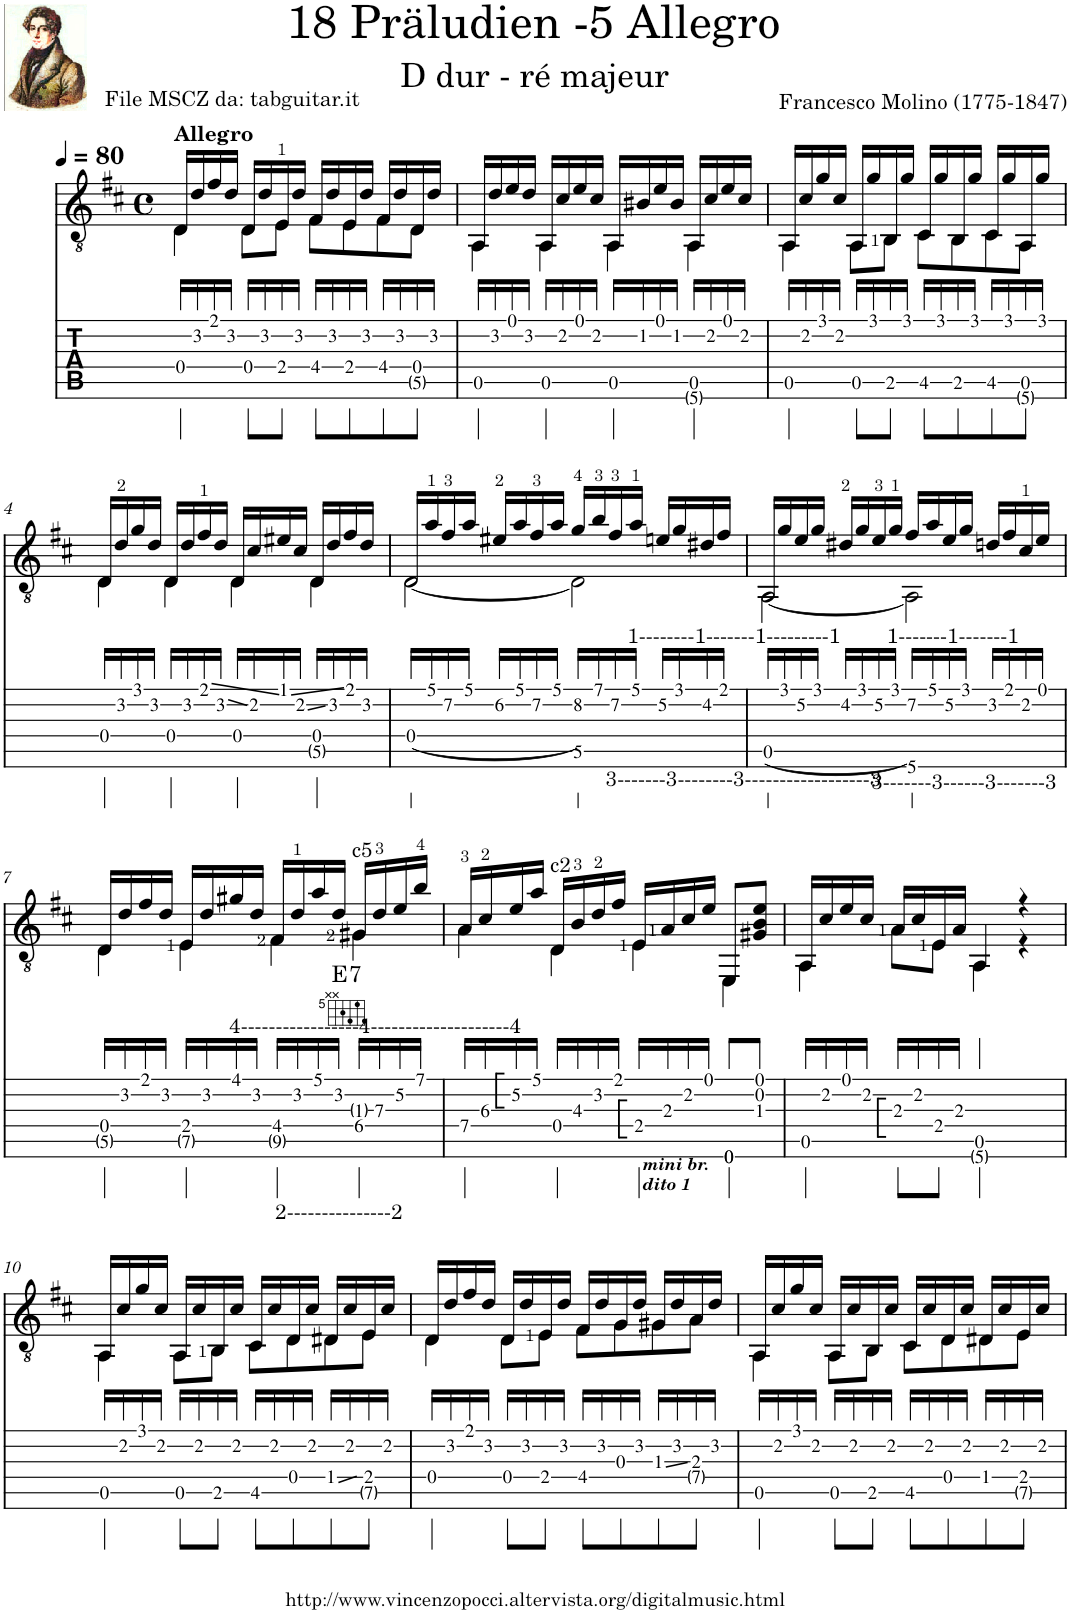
**kern	**harte	**kern
*part2	*part2	*part1
*staff2	*	*staff1
*I"Chitarra classica (Intavolatura)	*	*I"Classical Guitar
*stria6	*	*
*	*	*clefGv2
*k[f#c#]	*	*k[f#c#]
*M4/4	*	*M4/4
*met(c)	*	*met(c)
*MM80	*	*MM80
=1	=1	=1
*^	*	*^
!	!	!	!LO:TX:a:B:t=Allegro	!
16D/LL	4D\	.	16D/LL	4D\
16d/	.	.	16d/	.
16f#/	.	.	16f#/	.
16d/JJ	.	.	16d/JJ	.
16D/LL	8D\L	.	16D/LL	8D\L
16d/	.	.	16d/	.
16E/	8E\J	.	16E/	8E\J
16d/JJ	.	.	16d/JJ	.
16F#/LL	8F#\L	.	16F#/LL	8F#\L
16d/	.	.	16d/	.
16E/	8E\	.	16E/	8E\
16d/JJ	.	.	16d/JJ	.
16F#/LL	8F#\	.	16F#/LL	8F#\
16d/	.	.	16d/	.
16D/	8D\J	.	16D/	8D\J
16d/JJ	.	.	16d/JJ	.
=2	=2	=2	=2	=2
16AA/LL	4AA\	.	16AA/LL	4AA\
16d/	.	.	16d/	.
16e/	.	.	16e/	.
16d/JJ	.	.	16d/JJ	.
16AA/LL	4AA\	.	16AA/LL	4AA\
16c#/	.	.	16c#/	.
16e/	.	.	16e/	.
16c#/JJ	.	.	16c#/JJ	.
16AA/LL	4AA\	.	16AA/LL	4AA\
16B#X/	.	.	16B#X/	.
16e/	.	.	16e/	.
16B#/JJ	.	.	16B#/JJ	.
16AA/LL	4AA\	.	16AA/LL	4AA\
16c#/	.	.	16c#/	.
16e/	.	.	16e/	.
16c#/JJ	.	.	16c#/JJ	.
=3	=3	=3	=3	=3
16AA/LL	4AA\	.	16AA/LL	4AA\
16c#/	.	.	16c#/	.
16g/	.	.	16g/	.
16c#/JJ	.	.	16c#/JJ	.
16AA/LL	8AA\L	.	16AA/LL	8AA\L
16g/	.	.	16g/	.
16BB/	8BB\J	.	16BB/	8BB\J
16g/JJ	.	.	16g/JJ	.
16C#/LL	8C#\L	.	16C#/LL	8C#\L
16g/	.	.	16g/	.
16BB/	8BB\	.	16BB/	8BB\
16g/JJ	.	.	16g/JJ	.
16C#/LL	8C#\	.	16C#/LL	8C#\
16g/	.	.	16g/	.
16AA/	8AA\J	.	16AA/	8AA\J
16g/JJ	.	.	16g/JJ	.
!!LO:LB:g=z	!!
=4	=4	=4	=4	=4
16D/LL	4D\	.	16D/LL	4D\
16d/	.	.	16d/	.
16g/	.	.	16g/	.
16d/JJ	.	.	16d/JJ	.
16D/LL	4D\	.	16D/LL	4D\
16d/	.	.	16d/	.
16f#/	.	.	16f#/	.
16d/JJ	.	.	16d/JJ	.
16D/LL	4D\	.	16D/LL	4D\
16c#/	.	.	16c#/	.
16e#X/	.	.	16e#X/	.
16c#/JJ	.	.	16c#/JJ	.
16D/LL	4D\	.	16D/LL	4D\
16d/	.	.	16d/	.
16f#/	.	.	16f#/	.
16d/JJ	.	.	16d/JJ	.
=5	=5	=5	=5	=5
!	!	!	!LO:N:head=open	!
16D/LL	[2D\	.	16D/LL	[2D\
16a/	.	.	16a/	.
16f#/	.	.	16f#/	.
16a/JJ	.	.	16a/JJ	.
16e#X/LL	.	.	16e#X/LL	.
16a/	.	.	16a/	.
16f#/	.	.	16f#/	.
16a/JJ	.	.	16a/JJ	.
16g/LL	2D\]	.	16g/LL	2D\]
16b/	.	.	16b/	.
!LO:TX:b:t=3-------3--------3------------------3	!	!	!	!
16f#/	.	.	16f#/	.
!LO:TX:a:t=1--------1-------1---------1	!	!	!	!
16a/JJ	.	.	16a/JJ	.
16en/LL	.	.	16en/LL	.
16g/	.	.	16g/	.
16d#X/	.	.	16d#X/	.
16f#/JJ	.	.	16f#/JJ	.
=6	=6	=6	=6	=6
!	!	!	!LO:N:head=open	!
16AA/LL	[2AA\	.	16AA/LL	[2AA\
16g/	.	.	16g/	.
16e/	.	.	16e/	.
16g/JJ	.	.	16g/JJ	.
16d#X/LL	.	.	16d#X/LL	.
16g/	.	.	16g/	.
!LO:TX:b:t=3-------3------3-------3	!	!	!	!
16e/	.	.	16e/	.
!LO:TX:a:t=1-------1-------1	!	!	!	!
16g/JJ	.	.	16g/JJ	.
16f#/LL	2AA\]	.	16f#/LL	2AA\]
16a/	.	.	16a/	.
16e/	.	.	16e/	.
16g/JJ	.	.	16g/JJ	.
16dn/LL	.	.	16dn/LL	.
16f#/	.	.	16f#/	.
16c#/	.	.	16c#/	.
16e/JJ	.	.	16e/JJ	.
!!LO:LB:g=z	!!
=7	=7	=7	=7	=7
16D/LL	4D\	.	16D/LL	4D\
16d/	.	.	16d/	.
16f#/	.	.	16f#/	.
16d/JJ	.	.	16d/JJ	.
16E/LL	4E\	.	16E/LL	4E\
16d/	.	.	16d/	.
!LO:TX:a:t=4-----------------4--------------------4	!	!	!	!
16g#X/	.	.	16g#X/	.
16d/JJ	.	.	16d/JJ	.
!LO:TX:b:t=2---------------2	!	!	!	!
16F#/LL	4F#\	.	16F#/LL	4F#\
16d/	.	.	16d/	.
16a/	.	.	16a/	.
16d/JJ	.	.	16d/JJ	.
!	!	!LO:H:kt=7	!LO:TX:a:t=c5	!
16G#X/LL	4G#\	E:7	16G#X/LL	4G#\
16d/	.	.	16d/	.
16e/	.	.	16e/	.
16b/JJ	.	.	16b/JJ	.
=8	=8	=8	=8	=8
16A/LL	4A\	.	16A/LL	4A\
16c#/	.	.	16c#/	.
16e::/	.	.	16e/	.
16a/JJ	.	.	16a/JJ	.
!	!	!	!LO:TX:a:t=c2	!
16D/LL	4D\	.	16D/LL	4D\
16B/	.	.	16B/	.
16d/	.	.	16d/	.
16f#/JJ	.	.	16f#/JJ	.
!LO:TX:b:Bi:t=mini br.	!	!	!	!
!LO:TX:b:t=dito 1	!	!	!	!
16E::/LL	4E\	.	16E/LL	4E\
16A/	.	.	16A/	.
16c#/	.	.	16c#/	.
16e/JJ	.	.	16e/JJ	.
8EE/L	4EE\	.	8EE/L	4EE\
8G#X/ 8B/ 8e/J	.	.	8G#X/ 8B/ 8e/J	.
=9	=9	=9	=9	=9
16AA/LL	4AA\	.	16AA/LL	4AA\
16c#/	.	.	16c#/	.
16e/	.	.	16e/	.
16c#/JJ	.	.	16c#/JJ	.
16A::/LL	8A\L	.	16A/LL	8A\L
16c#/	.	.	16c#/	.
16E/	8E\J	.	16E/	8E\J
16A/JJ	.	.	16A/JJ	.
4AA/	4AA\	.	4AA/	4AA\
4r	4r	.	4r	4r
!!LO:LB:g=z	!!
=10	=10	=10	=10	=10
16AA/LL	4AA\	.	16AA/LL	4AA\
16c#/	.	.	16c#/	.
16g/	.	.	16g/	.
16c#/JJ	.	.	16c#/JJ	.
16AA/LL	8AA\L	.	16AA/LL	8AA\L
16c#/	.	.	16c#/	.
16BB/	8BB\J	.	16BB/	8BB\J
16c#/JJ	.	.	16c#/JJ	.
16C#/LL	8C#\L	.	16C#/LL	8C#\L
16c#/	.	.	16c#/	.
16D/	8D\	.	16D/	8D\
16c#/JJ	.	.	16c#/JJ	.
16D#X/LL	8D#\	.	16D#X/LL	8D#\
16c#/	.	.	16c#/	.
16E/	8E\J	.	16E/	8E\J
16c#/JJ	.	.	16c#/JJ	.
=11	=11	=11	=11	=11
16D/LL	4D\	.	16D/LL	4D\
16d/	.	.	16d/	.
16f#/	.	.	16f#/	.
16d/JJ	.	.	16d/JJ	.
16D/LL	8D\L	.	16D/LL	8D\L
16d/	.	.	16d/	.
16E/	8E\J	.	16E/	8E\J
16d/JJ	.	.	16d/JJ	.
16F#/LL	8F#\L	.	16F#/LL	8F#\L
16d/	.	.	16d/	.
16G/	8G\	.	16G/	8G\
16d/JJ	.	.	16d/JJ	.
16G#X/LL	8G#\	.	16G#X/LL	8G#\
16d/	.	.	16d/	.
16A/	8A\J	.	16A/	8A\J
16d/JJ	.	.	16d/JJ	.
=12	=12	=12	=12	=12
16AA/LL	4AA\	.	16AA/LL	4AA\
16c#/	.	.	16c#/	.
16g/	.	.	16g/	.
16c#/JJ	.	.	16c#/JJ	.
16AA/LL	8AA\L	.	16AA/LL	8AA\L
16c#/	.	.	16c#/	.
16BB/	8BB\J	.	16BB/	8BB\J
16c#/JJ	.	.	16c#/JJ	.
16C#/LL	8C#\L	.	16C#/LL	8C#\L
16c#/	.	.	16c#/	.
16D/	8D\	.	16D/	8D\
16c#/JJ	.	.	16c#/JJ	.
16D#X/LL	8D#\	.	16D#X/LL	8D#\
16c#/	.	.	16c#/	.
16E/	8E\J	.	16E/	8E\J
16c#/JJ	.	.	16c#/JJ	.
*v	*v	*	*	*
*	*	*v	*v
=	=	=
*-	*-	*-
